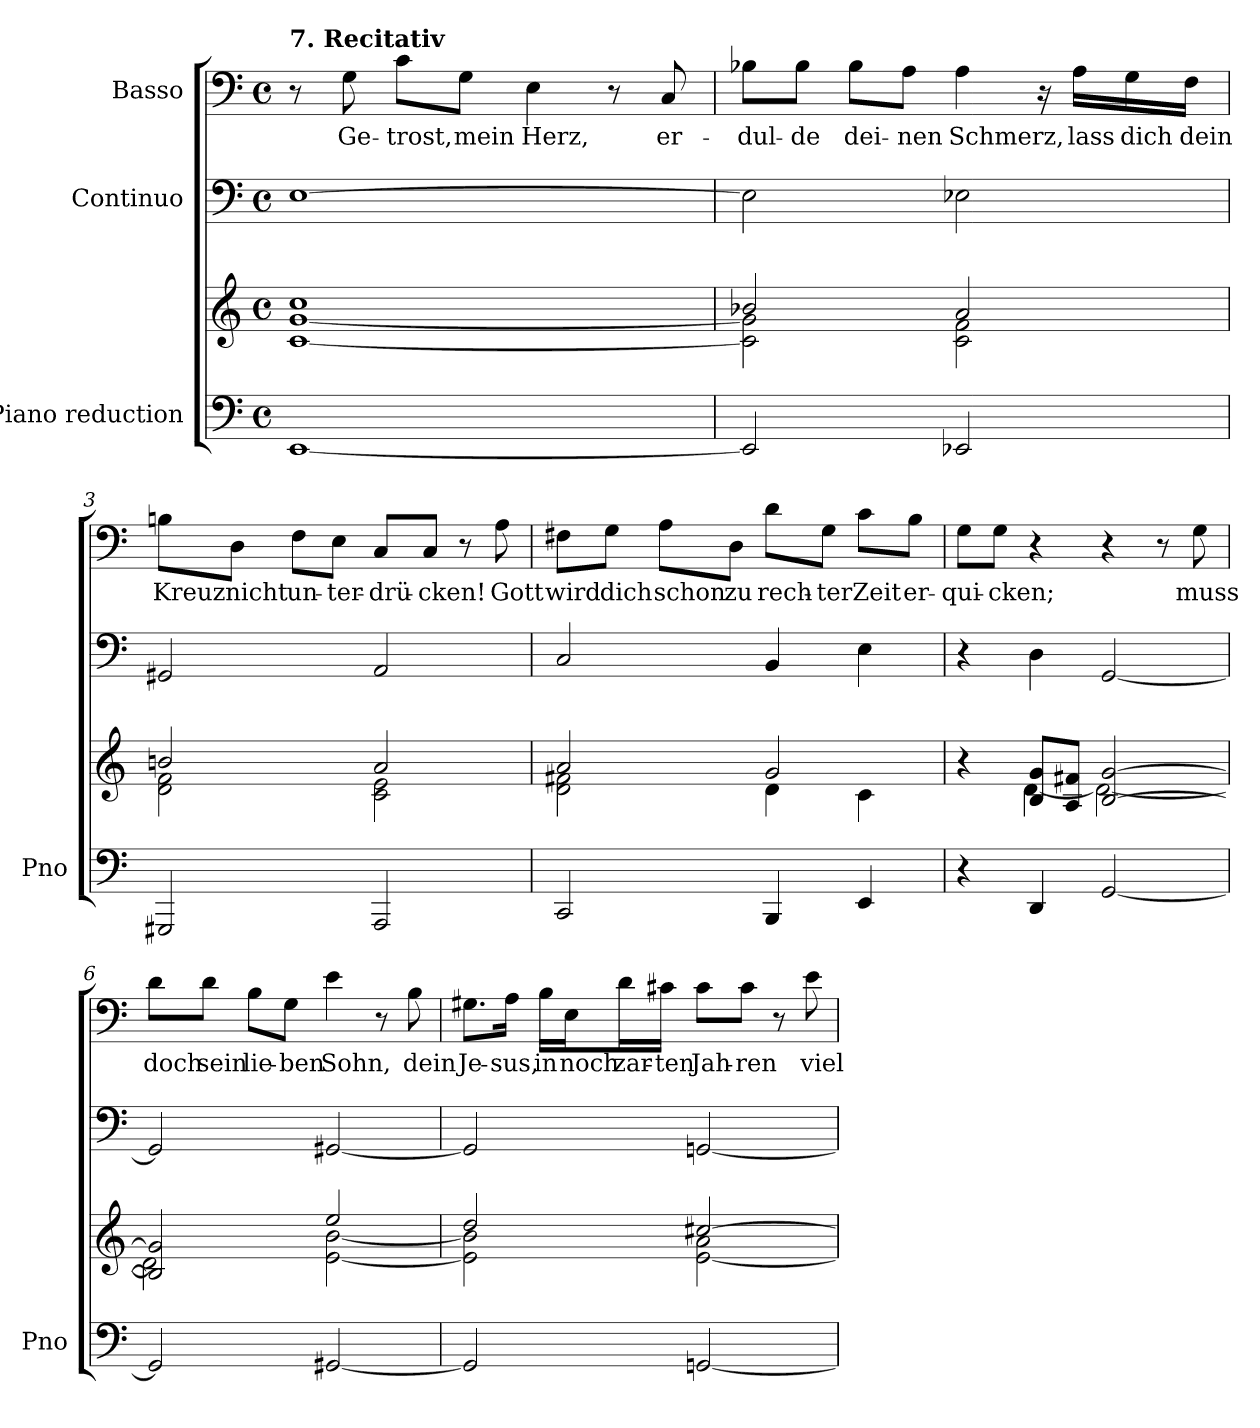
**kern	**kern	**kern	**kern	**text
*part3	*part3	*part2	*part1	*part1
*staff4	*staff3	*staff2	*staff1	*staff1
*I"Piano reduction	*	*I"Continuo	*I"Basso	*
*I'Pno	*	*	*	*
*stria5	*stria5	*	*	*
*clefF4	*clefG2	*clefF4	*clefF4	*
*k[]	*k[]	*k[]	*k[]	*
*M4/4	*M4/4	*M4/4	*M4/4	*
*met(c)	*met(c)	*met(c)	*met(c)	*
=1	=1	=1	=1	=1
*	*^	*	*	*
!	!	!	!	!LO:TX:a:B:t=7. Recitativ	!
[1EE	1cc	[1c [1g	[1E	8r	.
!	!	!	!	!	!LO:LY:b
.	.	.	.	8G\	Ge-
!	!	!	!	!	!LO:LY:b
.	.	.	.	8c\L	-trost,
!	!	!	!	!	!LO:LY:b
.	.	.	.	8G\J	mein
!	!	!	!	!	!LO:LY:b
.	.	.	.	4E\	Herz,
.	.	.	.	8r	.
!	!	!	!	!	!LO:LY:b
.	.	.	.	8C/	er-
=2	=2	=2	=2	=2	=2
!	!	!	!	!	!LO:LY:b
2EE/]	2b-X/	2c\] 2g\]	2E\]	8B-X\L	-dul-
!	!	!	!	!	!LO:LY:b
.	.	.	.	8B-\J	-de
!	!	!	!	!	!LO:LY:b
.	.	.	.	8B-\L	dei-
!	!	!	!	!	!LO:LY:b
.	.	.	.	8A\J	-nen
!	!	!	!	!	!LO:LY:b
2EE-X/	2a/	2c\ 2f\	2E-X\	4A\	Schmerz,
.	.	.	.	16r	.
!	!	!	!	!	!LO:LY:b
.	.	.	.	16A\LL	lass
!	!	!	!	!	!LO:LY:b
.	.	.	.	16G\	dich
!	!	!	!	!	!LO:LY:b
.	.	.	.	16F\JJ	dein
=3	=3	=3	=3	=3	=3
!	!	!	!	!	!LO:LY:b
2GGG#X/	2bn/	2d\ 2f\	2GG#X/	8Bn\L	Kreuz
!	!	!	!	!	!LO:LY:b
.	.	.	.	8D\J	nicht
!	!	!	!	!	!LO:LY:b
.	.	.	.	8F\L	un-
!	!	!	!	!	!LO:LY:b
.	.	.	.	8E\J	-ter-
!	!	!	!	!	!LO:LY:b
2AAA/	2a/	2c\ 2e\	2AA/	8C/L	-drü-
!	!	!	!	!	!LO:LY:b
.	.	.	.	8C/J	-cken!
.	.	.	.	8r	.
!	!	!	!	!	!LO:LY:b
.	.	.	.	8A\	Gott
=4	=4	=4	=4	=4	=4
!	!	!	!	!	!LO:LY:b
2CC/	2a/	2d\ 2f#X\	2C/	8F#X\L	wird
!	!	!	!	!	!LO:LY:b
.	.	.	.	8G\J	dich
!	!	!	!	!	!LO:LY:b
.	.	.	.	8A\L	schon
!	!	!	!	!	!LO:LY:b
.	.	.	.	8D\J	zu
!	!	!	!	!	!LO:LY:b
4BBB/	2g/	4d\	4BB/	8d\L	rech-
!	!	!	!	!	!LO:LY:b
.	.	.	.	8G\J	-ter
!	!	!	!	!	!LO:LY:b
4EE/	.	4c\	4E\	8c\L	Zeit
!	!	!	!	!	!LO:LY:b
.	.	.	.	8B\J	er-
!!LO:LB:g=z
=5	=5	=5	=5	=5	=5
!	!	!	!	!	!LO:LY:b
4r	4r	4ryy	4r	8G\L	-qui-
!	!	!	!	!	!LO:LY:b
.	.	.	.	8G\J	-cken;
4DD/	8B/ 8g/L	[4d\	4D\	4r	.
.	8A/ 8f#X/J	.	.	.	.
[2GG/	[<2B/ [2g/	2d\_	[2GG/	4r	.
.	.	.	.	8r	.
!	!	!	!	!	!LO:LY:b
.	.	.	.	8G\	muss
=6	=6	=6	=6	=6	=6
!	!	!	!	!	!LO:LY:b
2GG/]	2B/] 2g/]	2d\]	2GG/]	8d\L	doch
!	!	!	!	!	!LO:LY:b
.	.	.	.	8d\J	sein
!	!	!	!	!	!LO:LY:b
.	.	.	.	8B\L	lie-
!	!	!	!	!	!LO:LY:b
.	.	.	.	8G\J	-ben
!	!	!	!	!	!LO:LY:b
[2GG#X/	2ee/	[2e\ [2b\	[2GG#X/	4e\	Sohn,
.	.	.	.	8r	.
!	!	!	!	!	!LO:LY:b
.	.	.	.	8B\	dein
=7	=7	=7	=7	=7	=7
!	!	!	!	!	!LO:LY:b
2GG#/]	2dd/	2e\] 2b\]	2GG#/]	8.G#X\L	Je-
!	!	!	!	!	!LO:LY:b
.	.	.	.	16A\Jk	-sus,
!	!	!	!	!	!LO:LY:b
.	.	.	.	16B\LL	in
!	!	!	!	!	!LO:LY:b
.	.	.	.	16E\J	noch
!	!	!	!	!	!LO:LY:b
.	.	.	.	16d\L	zar-
!	!	!	!	!	!LO:LY:b
.	.	.	.	16c#X\JJ	-ten
!	!	!	!	!	!LO:LY:b
[2GGn/	[2cc#X/	[2e\ 2a\	[2GGn/	8c#\L	Jah-
!	!	!	!	!	!LO:LY:b
.	.	.	.	8c#\J	-ren
.	.	.	.	8r	.
!	!	!	!	!	!LO:LY:b
.	.	.	.	8e\	viel
*	*v	*v	*	*	*
=	=	=	=	=
*-	*-	*-	*-	*-
